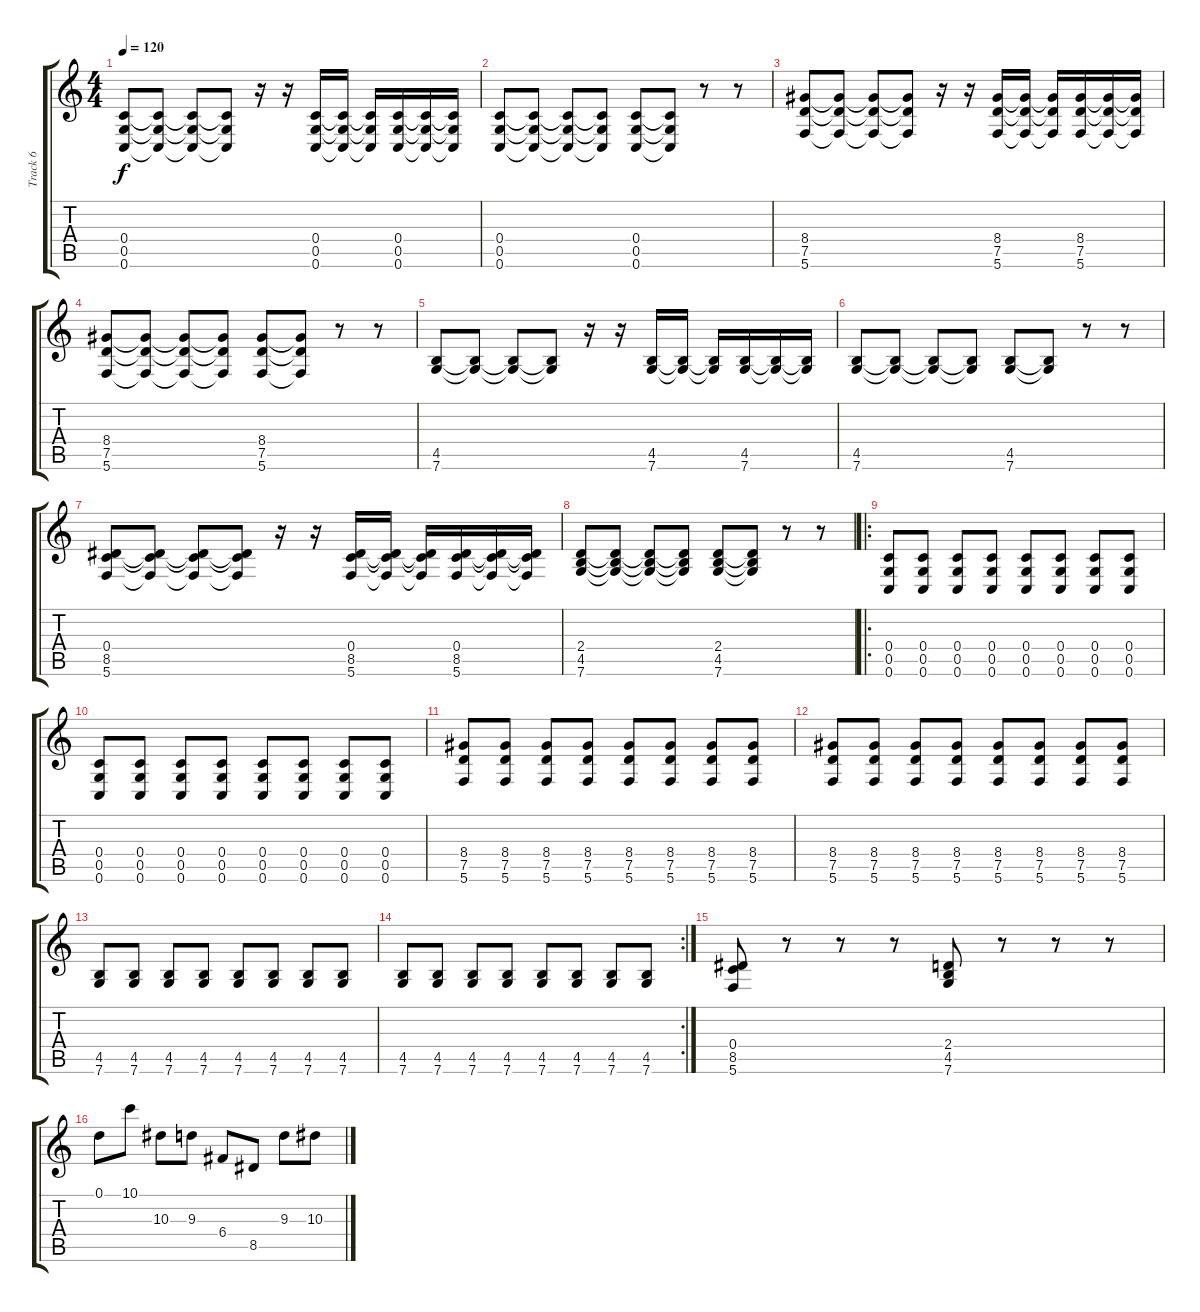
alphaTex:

\track ("Track 6" "Track 6") {instrument distortionguitar}
\staff {score tabs}
\tuning (D4 A3 F3 C3 G2 C2) {hide}
\ts (4 4)
\tempo 120
\clef g2
\ks c
(0.4 0.5 0.6).8{dy f} (0.4{t} 0.5{t} 0.6{t}).8 (0.4{t} 0.5{t} 0.6{t}).8 (0.4{t} 0.5{t} 0.6{t}).8 r.16 r.16 (0.4 0.5 0.6).16 (0.4{t} 0.5{t} 0.6{t}).16 (0.4{t} 0.5{t} 0.6{t}).16 (0.4 0.5 0.6).16 (0.4{t} 0.5{t} 0.6{t}).16 (0.4{t} 0.5{t} 0.6{t}).16 |
(0.4 0.5 0.6).8 (0.4{t} 0.5{t} 0.6{t}).8 (0.4{t} 0.5{t} 0.6{t}).8 (0.4{t} 0.5{t} 0.6{t}).8 (0.4 0.5 0.6).8 (0.4{t} 0.5{t} 0.6{t}).8 r.8 r.8 |
(8.4 7.5 5.6).8 (8.4{t} 7.5{t} 5.6{t}).8 (8.4{t} 7.5{t} 5.6{t}).8 (8.4{t} 7.5{t} 5.6{t}).8 r.16 r.16 (8.4 7.5 5.6).16 (8.4{t} 7.5{t} 5.6{t}).16 (8.4{t} 7.5{t} 5.6{t}).16 (8.4 7.5 5.6).16 (8.4{t} 7.5{t} 5.6{t}).16 (8.4{t} 7.5{t} 5.6{t}).16 |
(8.4 7.5 5.6).8 (8.4{t} 7.5{t} 5.6{t}).8 (8.4{t} 7.5{t} 5.6{t}).8 (8.4{t} 7.5{t} 5.6{t}).8 (8.4 7.5 5.6).8 (8.4{t} 7.5{t} 5.6{t}).8 r.8 r.8 |
(4.5 7.6).8 (4.5{t} 7.6{t}).8 (4.5{t} 7.6{t}).8 (4.5{t} 7.6{t}).8 r.16 r.16 (4.5 7.6).16 (4.5{t} 7.6{t}).16 (4.5{t} 7.6{t}).16 (4.5 7.6).16 (4.5{t} 7.6{t}).16 (4.5{t} 7.6{t}).16 |
(4.5 7.6).8 (4.5{t} 7.6{t}).8 (4.5{t} 7.6{t}).8 (4.5{t} 7.6{t}).8 (4.5 7.6).8 (4.5{t} 7.6{t}).8 r.8 r.8 |
(0.4 8.5 5.6).8 (0.4{t} 8.5{t} 5.6{t}).8 (0.4{t} 8.5{t} 5.6{t}).8 (0.4{t} 8.5{t} 5.6{t}).8 r.16 r.16 (0.4 8.5 5.6).16 (0.4{t} 8.5{t} 5.6{t}).16 (0.4{t} 8.5{t} 5.6{t}).16 (0.4 8.5 5.6).16 (0.4{t} 8.5{t} 5.6{t}).16 (0.4{t} 8.5{t} 5.6{t}).16 |
(2.4 4.5 7.6).8 (2.4{t} 4.5{t} 7.6{t}).8 (2.4{t} 4.5{t} 7.6{t}).8 (2.4{t} 4.5{t} 7.6{t}).8 (2.4 4.5 7.6).8 (2.4{t} 4.5{t} 7.6{t}).8 r.8 r.8 |
\ro
(0.4 0.5 0.6).8 (0.4 0.5 0.6).8 (0.4 0.5 0.6).8 (0.4 0.5 0.6).8 (0.4 0.5 0.6).8 (0.4 0.5 0.6).8 (0.4 0.5 0.6).8 (0.4 0.5 0.6).8 |
(0.4 0.5 0.6).8 (0.4 0.5 0.6).8 (0.4 0.5 0.6).8 (0.4 0.5 0.6).8 (0.4 0.5 0.6).8 (0.4 0.5 0.6).8 (0.4 0.5 0.6).8 (0.4 0.5 0.6).8 |
(8.4 7.5 5.6).8 (8.4 7.5 5.6).8 (8.4 7.5 5.6).8 (8.4 7.5 5.6).8 (8.4 7.5 5.6).8 (8.4 7.5 5.6).8 (8.4 7.5 5.6).8 (8.4 7.5 5.6).8 |
(8.4 7.5 5.6).8 (8.4 7.5 5.6).8 (8.4 7.5 5.6).8 (8.4 7.5 5.6).8 (8.4 7.5 5.6).8 (8.4 7.5 5.6).8 (8.4 7.5 5.6).8 (8.4 7.5 5.6).8 |
(4.5 7.6).8 (4.5 7.6).8 (4.5 7.6).8 (4.5 7.6).8 (4.5 7.6).8 (4.5 7.6).8 (4.5 7.6).8 (4.5 7.6).8 |
\rc 2
(4.5 7.6).8 (4.5 7.6).8 (4.5 7.6).8 (4.5 7.6).8 (4.5 7.6).8 (4.5 7.6).8 (4.5 7.6).8 (4.5 7.6).8 |
(0.4 8.5 5.6).8 r.8 r.8 r.8 (2.4 4.5 7.6).8 r.8 r.8 r.8 |
0.1.8 10.1.8 10.3.8 9.3.8 6.4.8 8.5.8 9.3.8 10.3.8
